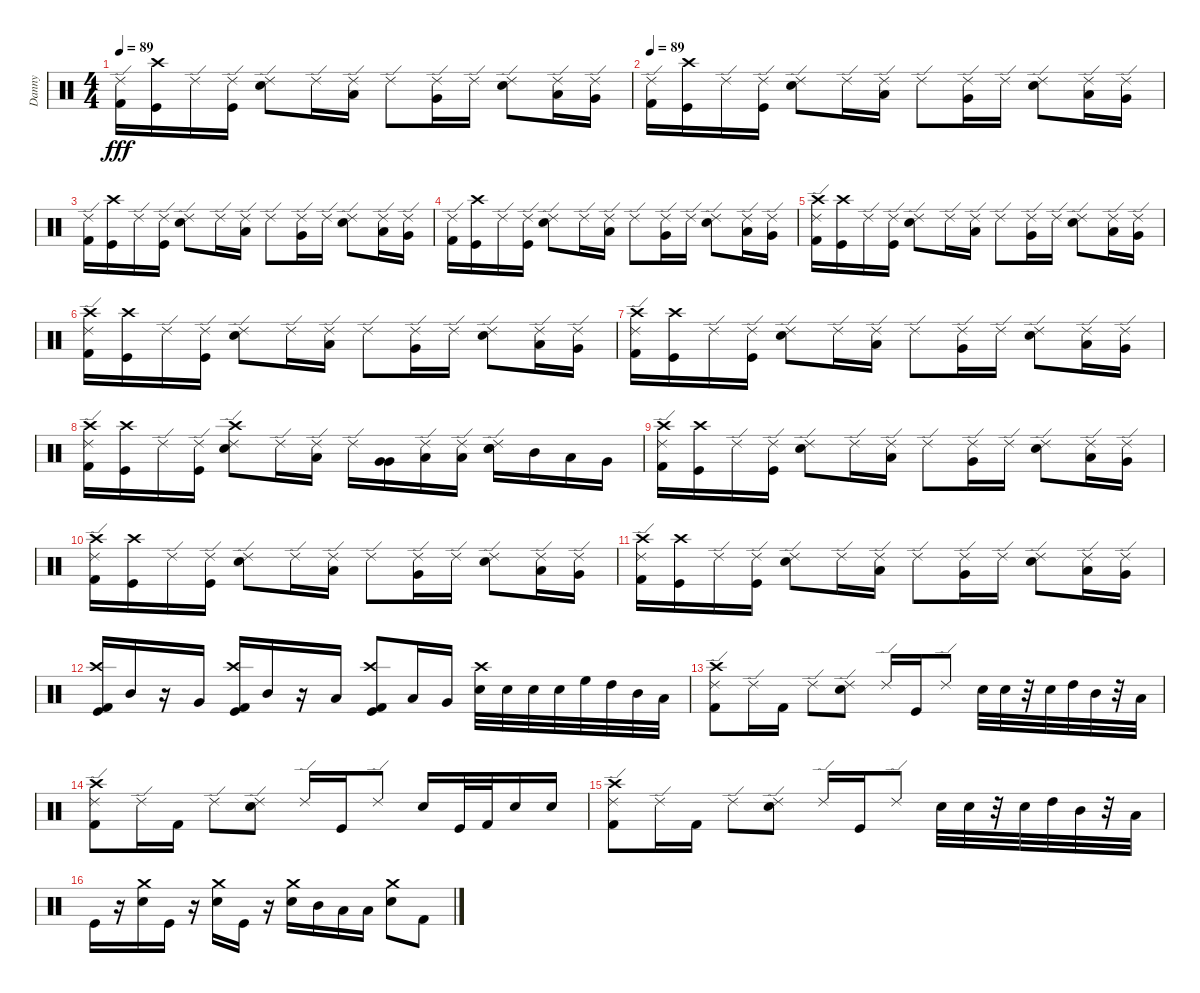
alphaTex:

\track ("Danny" "Danny") {instrument percussion}
\staff {score}
\articulation defaults
\ts (4 4)
\tempo 89
\clef neutral
\ks c
("Ride (edge) 2" "Kick (hit) 2").16{dy fff} ("Crash high (hit)" "Kick (hit)").16 "Ride (edge) 2".16 ("Ride (edge) 2" "Kick (hit)").16 ("Ride (edge) 2" "Snare (hit) 2").8 "Ride (edge) 2".16 ("Ride (edge) 2" "Low Tom (hit)").16 "Ride (edge) 2".8 ("Ride (edge) 2" "Very Low Tom (hit)").16 "Ride (edge) 2".16 ("Ride (edge) 2" "Snare (hit) 2").8 ("Low Tom (hit)" "Ride (edge) 2").16 ("Very Low Tom (hit)" "Ride (edge) 2").16 |
\tempo 89
("Ride (edge) 2" "Kick (hit) 2").16 ("Crash high (hit)" "Kick (hit)").16 "Ride (edge) 2".16 ("Ride (edge) 2" "Kick (hit)").16 ("Ride (edge) 2" "Snare (hit) 2").8 "Ride (edge) 2".16 ("Ride (edge) 2" "Low Tom (hit)").16 "Ride (edge) 2".8 ("Ride (edge) 2" "Very Low Tom (hit)").16 "Ride (edge) 2".16 ("Ride (edge) 2" "Snare (hit) 2").8 ("Low Tom (hit)" "Ride (edge) 2").16 ("Very Low Tom (hit)" "Ride (edge) 2").16 |
("Ride (edge) 2" "Kick (hit) 2").16 ("Crash high (hit)" "Kick (hit)").16 "Ride (edge) 2".16 ("Ride (edge) 2" "Kick (hit)").16 ("Ride (edge) 2" "Snare (hit) 2").8 "Ride (edge) 2".16 ("Ride (edge) 2" "Low Tom (hit)").16 "Ride (edge) 2".8 ("Ride (edge) 2" "Very Low Tom (hit)").16 "Ride (edge) 2".16 ("Ride (edge) 2" "Snare (hit) 2").8 ("Low Tom (hit)" "Ride (edge) 2").16 ("Very Low Tom (hit)" "Ride (edge) 2").16 |
("Ride (edge) 2" "Kick (hit) 2").16 ("Crash high (hit)" "Kick (hit)").16 "Ride (edge) 2".16 ("Ride (edge) 2" "Kick (hit)").16 ("Ride (edge) 2" "Snare (hit) 2").8 "Ride (edge) 2".16 ("Ride (edge) 2" "Low Tom (hit)").16 "Ride (edge) 2".8 ("Ride (edge) 2" "Very Low Tom (hit)").16 "Ride (edge) 2".16 ("Ride (edge) 2" "Snare (hit) 2").8 ("Low Tom (hit)" "Ride (edge) 2").16 ("Very Low Tom (hit)" "Ride (edge) 2").16 |
("Crash high (hit)" "Ride (edge) 2" "Kick (hit) 2").16 ("Crash high (hit)" "Kick (hit)").16 "Ride (edge) 2".16 ("Ride (edge) 2" "Kick (hit)").16 ("Ride (edge) 2" "Snare (hit) 2").8 "Ride (edge) 2".16 ("Ride (edge) 2" "Low Tom (hit)").16 "Ride (edge) 2".8 ("Ride (edge) 2" "Very Low Tom (hit)").16 "Ride (edge) 2".16 ("Ride (edge) 2" "Snare (hit) 2").8 ("Low Tom (hit)" "Ride (edge) 2").16 ("Very Low Tom (hit)" "Ride (edge) 2").16 |
("Crash high (hit)" "Ride (edge) 2" "Kick (hit) 2").16 ("Crash high (hit)" "Kick (hit)").16 "Ride (edge) 2".16 ("Ride (edge) 2" "Kick (hit)").16 ("Ride (edge) 2" "Snare (hit) 2").8 "Ride (edge) 2".16 ("Ride (edge) 2" "Low Tom (hit)").16 "Ride (edge) 2".8 ("Ride (edge) 2" "Very Low Tom (hit)").16 "Ride (edge) 2".16 ("Ride (edge) 2" "Snare (hit) 2").8 ("Low Tom (hit)" "Ride (edge) 2").16 ("Very Low Tom (hit)" "Ride (edge) 2").16 |
("Crash high (hit)" "Ride (edge) 2" "Kick (hit) 2").16 ("Crash high (hit)" "Kick (hit)").16 "Ride (edge) 2".16 ("Ride (edge) 2" "Kick (hit)").16 ("Ride (edge) 2" "Snare (hit) 2").8 "Ride (edge) 2".16 ("Ride (edge) 2" "Low Tom (hit)").16 "Ride (edge) 2".8 ("Ride (edge) 2" "Very Low Tom (hit)").16 "Ride (edge) 2".16 ("Ride (edge) 2" "Snare (hit) 2").8 ("Low Tom (hit)" "Ride (edge) 2").16 ("Very Low Tom (hit)" "Ride (edge) 2").16 |
("Crash high (hit)" "Ride (edge) 2" "Kick (hit) 2").16 ("Crash high (hit)" "Kick (hit)").16 "Ride (edge) 2".16 ("Ride (edge) 2" "Kick (hit)").16 ("Crash high (hit)" "Ride (edge) 2" "Snare (hit) 2").8 "Ride (edge) 2".16 ("Ride (edge) 2" "Low Tom (hit)").16 "Ride (edge) 2".16 ("Very Low Tom (hit)" "Very Low Tom (hit)").16 ("Low Floor Tom (hit)" "Ride (edge) 2").16 ("Low Floor Tom (hit)" "Ride (edge) 2").16 ("Snare (hit) 2" "Snare (hit) 2" "Ride (edge) 2").16 "Mid Tom (hit)".16 "Low Tom (hit)".16 "Very Low Tom (hit)".16 |
("Crash high (hit)" "Ride (edge) 2" "Kick (hit) 2").16 ("Crash high (hit)" "Kick (hit)").16 "Ride (edge) 2".16 ("Ride (edge) 2" "Kick (hit)").16 ("Ride (edge) 2" "Snare (hit) 2").8 "Ride (edge) 2".16 ("Ride (edge) 2" "Low Tom (hit)").16 "Ride (edge) 2".8 ("Ride (edge) 2" "Very Low Tom (hit)").16 "Ride (edge) 2".16 ("Ride (edge) 2" "Snare (hit) 2").8 ("Low Tom (hit)" "Ride (edge) 2").16 ("Very Low Tom (hit)" "Ride (edge) 2").16 |
("Crash high (hit)" "Ride (edge) 2" "Kick (hit) 2").16 ("Crash high (hit)" "Kick (hit)").16 "Ride (edge) 2".16 ("Ride (edge) 2" "Kick (hit)").16 ("Ride (edge) 2" "Snare (hit) 2").8 "Ride (edge) 2".16 ("Ride (edge) 2" "Low Tom (hit)").16 "Ride (edge) 2".8 ("Ride (edge) 2" "Very Low Tom (hit)").16 "Ride (edge) 2".16 ("Ride (edge) 2" "Snare (hit) 2").8 ("Low Tom (hit)" "Ride (edge) 2").16 ("Very Low Tom (hit)" "Ride (edge) 2").16 |
("Crash high (hit)" "Ride (edge) 2" "Kick (hit) 2").16 ("Crash high (hit)" "Kick (hit)").16 "Ride (edge) 2".16 ("Ride (edge) 2" "Kick (hit)").16 ("Ride (edge) 2" "Snare (hit) 2").8 "Ride (edge) 2".16 ("Ride (edge) 2" "Low Tom (hit)").16 "Ride (edge) 2".8 ("Ride (edge) 2" "Very Low Tom (hit)").16 "Ride (edge) 2".16 ("Ride (edge) 2" "Snare (hit) 2").8 ("Low Tom (hit)" "Ride (edge) 2").16 ("Very Low Tom (hit)" "Ride (edge) 2").16 |
("Crash high (hit)" "Kick (hit) 2" "Kick (hit)").16 "Mid Tom (hit)".16 r.16 "Very Low Tom (hit)".16 ("Crash high (hit)" "Kick (hit)" "Kick (hit) 2").16 "Mid Tom (hit)".16 r.16 "Low Tom (hit)".16 ("Kick (hit)" "Kick (hit) 2" "Crash high (hit)").8 "Low Tom (hit)".16 "Very Low Tom (hit)".16 ("Electric Snare (hit)" "Crash high (hit)").32 "Electric Snare (hit)".32 "Electric Snare (hit)".32 "Electric Snare (hit)".32 "High Floor Tom (hit)".32 "High Tom (hit)".32 "Mid Tom (hit)".32 "Low Tom (hit)".32 |
("Crash high (hit)" "Kick (hit) 2" "Ride (edge) 2").8 "Ride (edge) 2".16 "Kick (hit) 2".16 "Ride (edge) 2".8 ("Snare (hit) 2" "Ride (edge) 2").8 "Ride (edge) 2".16 "Kick (hit)".16 "Ride (edge) 2".8 "Snare (hit) 2".32 "Snare (hit) 2".32 r.32 "Snare (hit) 2".32 "High Tom (hit)".32 "Mid Tom (hit)".32 r.32 "Low Tom (hit)".32 |
("Crash high (hit)" "Kick (hit) 2" "Ride (edge) 2").8 "Ride (edge) 2".16 "Kick (hit) 2".16 "Ride (edge) 2".8 ("Snare (hit) 2" "Ride (edge) 2").8 "Ride (edge) 2".16 "Kick (hit)".16 "Ride (edge) 2".8 "Snare (hit) 2".16 "Kick (hit)".32 "Kick (hit) 2".32 "Snare (hit) 2".16 "Snare (hit) 2".16 |
("Crash high (hit)" "Kick (hit) 2" "Ride (edge) 2").8 "Ride (edge) 2".16 "Kick (hit) 2".16 "Ride (edge) 2".8 ("Snare (hit) 2" "Ride (edge) 2").8 "Ride (edge) 2".16 "Kick (hit)".16 "Ride (edge) 2".8 "Snare (hit) 2".32 "Snare (hit) 2".32 r.32 "Snare (hit) 2".32 "High Tom (hit)".32 "Mid Tom (hit)".32 r.32 "Low Tom (hit)".32 |
"Kick (hit)".16 r.16 ("Crash medium (hit)" "Snare (hit) 2").16 "Kick (hit)".16 r.16 ("Crash medium (hit)" "Snare (hit) 2").16 "Kick (hit)".16 r.16 ("Crash medium (hit)" "Snare (hit) 2").16 "Mid Tom (hit)".16 "Low Tom (hit)".16 "Low Floor Tom (hit)".16 ("Snare (hit) 2" "Crash medium (hit)").8 "Kick (hit) 2".8
